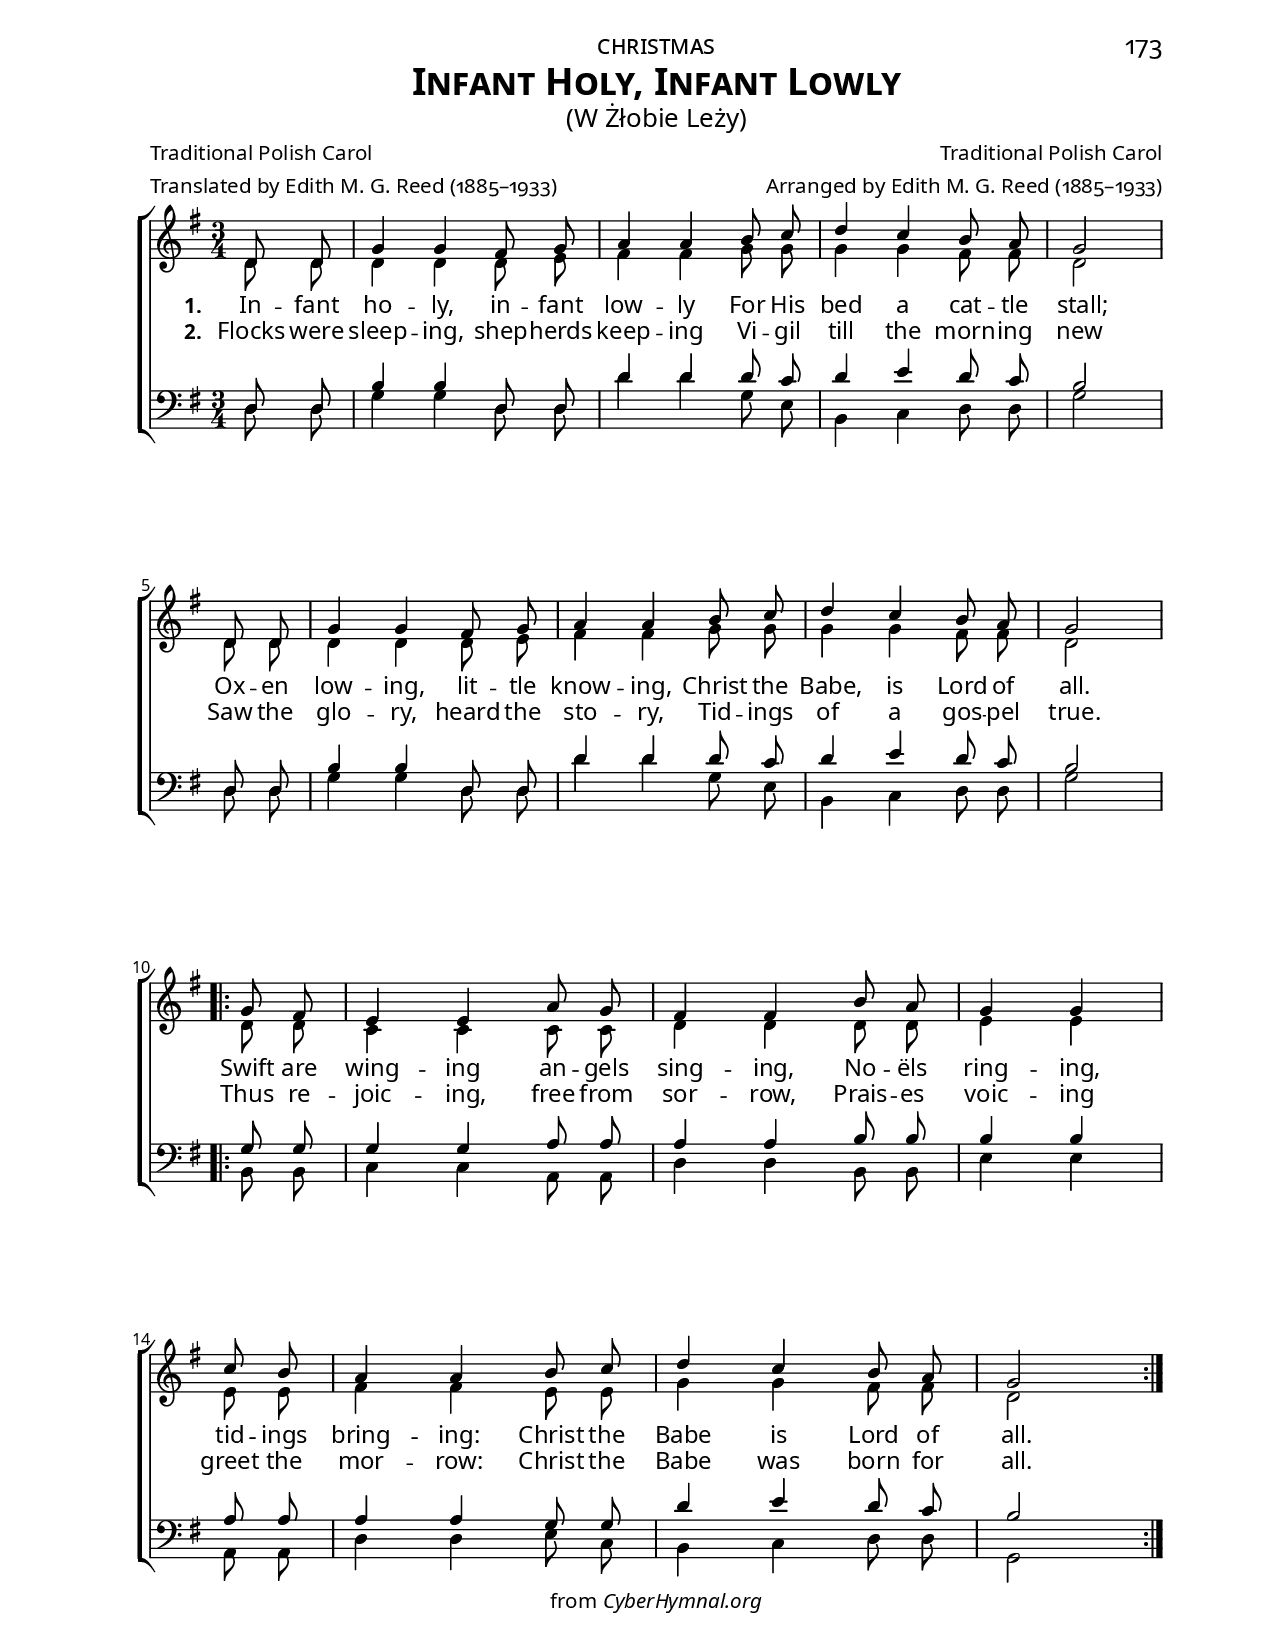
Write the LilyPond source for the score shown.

\version "2.14.2"
\include "util.ly"
\header {
  title = \markup{\override #'(font-name . "Garamond Premier Pro Semibold"){ \abs-fontsize #18 \smallCapsOldStyle"Infant Holy, Infant Lowly"}}
  subtitle = \markup{\override #'(font-name . "Garamond Premier Pro"){ \abs-fontsize #12.5 "(W Żłobie Leży)"}}
  poet = \markup\oldStyleNum"Traditional Polish Carol"
  meter = \markup\oldStyleNum"Translated by Edith M. G. Reed (1885–1933)"
  composer = \markup\oldStyleNum"Traditional Polish Carol"
  arranger = \markup\oldStyleNum"Arranged by Edith M. G. Reed (1885–1933)"
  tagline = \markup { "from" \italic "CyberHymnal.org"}
}
\paper {
  %print-all-headers = ##t
  paper-height = 11\in
  paper-width = 8.5\in
  indent = 0\in
  %system-system-spacing = #'((basic-distance . 10) (padding . 0))
  %system-system-spacing =
  %  #'((basic-distance . 0)
  %     (minimum-distance . 0)
  %     (padding . -0.35)
  %     (stretchability . 100))
  ragged-last-bottom = ##f
  ragged-bottom = ##f
  two-sided = ##t
  inner-margin = 1\in
  outer-margin = 0.75\in
  top-margin = 0.26\in
  bottom-margin = 0.25\in
  first-page-number = #173
  print-first-page-number = ##t
  headerLine = \markup{\override #'(font-name . "Garamond Premier Pro") \smallCapsOldStyle"christmas"}
  oddHeaderMarkup = \markup\fill-line{
     \override #'(font-name . "Garamond Premier Pro")\abs-fontsize #12.5
     \combine 
        \fill-line{"" \on-the-fly #print-page-number-check-first
        \oldStylePageNum""
        }
        \fill-line{\headerLine}
  }
  evenHeaderMarkup = \markup {
     \override #'(font-name . "Garamond Premier Pro")\abs-fontsize #12.5
     \combine
        \on-the-fly #print-page-number-check-first
        \oldStylePageNum""
        \fill-line{\headerLine}
  }
}
#(set-global-staff-size 18) \paper{ #(define fonts (make-pango-font-tree "Garamond Premier Pro" "Garamond Premier Pro" "Garamond Premier Pro" (/ 18 20))) }
global = {
  \key g \major
  \time 3/4
  \autoBeamOff
}

sopMusic = \relative c' {
\repeat unfold 2 {
  \partial 4 d8 d |
  g4 g fis8 g |
  a4 a b8 c |
  d4 c b8  a |
  \partial 2 g2 | \break
}

\repeat volta 2 {
  \partial 4 g8 fis |
  e4 e a8 g |
  fis4 fis b8 a |
  \partial 2 g4 g | \break

  \partial 4 c8 b |
  a4 a b8 c |
  d4 c b8 a |
  \partial 2 g2 
}
}
sopWords = \lyricmode {
  
}

altoMusic = \relative c' {
\repeat unfold 2 {
  d8 d |
  d4 d d8 e |
  fis4 fis g8 g |
  g4 g fis8 fis |
  d2 |
}

  d8 d |
  c4 c c8 c |
  d4 d d8 d |
  e4 e |

  e8 e |
  fis4 fis e8 e |
  g4 g fis8 fis |
  d2 
}
altoWords = \lyricmode {
  \dropLyricsV
  \set stanza = #"1. "
  In -- fant ho -- ly, in -- fant low -- ly
  For His bed a cat -- tle stall;
  Ox -- en low -- ing, lit -- tle know -- ing,
  Christ the Babe, is Lord of all.
  Swift are wing -- ing an -- gels sing -- ing,
  No -- ëls ring -- ing,
  tid -- ings bring -- ing:
  Christ the Babe is Lord of all.
}
altoWordsII = \lyricmode {
  \dropLyricsV
%\markup\italic
  \set stanza = #"2. "
Flocks were sleep -- ing, shep -- herds keep -- ing
Vi -- gil till the morn -- ing new
Saw the glo -- ry, heard the sto -- ry,
Tid -- ings of a gos -- pel true.
Thus re -- joic -- ing, free from sor -- row,
Prais -- es voic -- ing greet the mor -- row:
Christ the Babe was born for all.
}
altoWordsIII = \lyricmode {
  \set stanza = #"3. "
  \set ignoreMelismata = ##t
}
altoWordsIV = \lyricmode {
  \set stanza = #"4. "
  \set ignoreMelismata = ##t
}
altoWordsV = \lyricmode {
  \set stanza = #"5. "
  \set ignoreMelismata = ##t
}
altoWordsVI = \lyricmode {
  \set stanza = #"6. "
  \set ignoreMelismata = ##t
}
tenorMusic = \relative c {
  \repeat unfold 2{
    d8 d |
    b'4 b d,8 d |
    d'4 d d8 c |
    d4 e d8 c |
    b2 |
  }
  g8 g |
  g4 g a8 a |
  a4 a b8 b |
  b4 b a8 a |
  a4 a g8 g8 |
  d'4 e d8 c |
  b2 
}
tenorWords = \lyricmode {

}

bassMusic = \relative c {
\repeat unfold 2 {
  d8 d |
  g4 g d8 d |
  d'4 d g,8 e |
  b4 c d8 d |
  g2 |
}

  b,8 b |
  c4 c a8 a |
  d4 d b8 b |
  e4 e |

  a,8 a |
  d4 d e8 c |
  b4 c d8 d |
  g,2 
}
bassWords = \lyricmode {

}

pianoRH = \relative c' {
  
}
pianoLH = \relative c' {
  
}

\score {
  <<
   \new ChoirStaff <<
    \new Staff = women <<
      \new Voice = "sopranos" { \voiceOne << \global \sopMusic >> }
      \new Voice = "altos" { \voiceTwo << \global \altoMusic >> }
    >>
    \new Lyrics \with { alignAboveContext = #"women" \override VerticalAxisGroup #'nonstaff-relatedstaff-spacing = #'((basic-distance . 1))} \lyricsto "sopranos" \sopWords
    \new Lyrics = "altosVI"  \with { alignBelowContext = #"women" } \lyricsto "altos" \altoWordsVI
    \new Lyrics = "altosV"  \with { alignBelowContext = #"women" } \lyricsto "altos" \altoWordsV
    \new Lyrics = "altosIV"  \with { alignBelowContext = #"women" } \lyricsto "altos" \altoWordsIV
    \new Lyrics = "altosIII"  \with { alignBelowContext = #"women" } \lyricsto "altos" \altoWordsIII
    \new Lyrics = "altosII"  \with { alignBelowContext = #"women" } \lyricsto "altos" \altoWordsII
    \new Lyrics = "altos"  \with { alignBelowContext = #"women" \override VerticalAxisGroup #'nonstaff-relatedstaff-spacing = #'((basic-distance . 1))} \lyricsto "altos" \altoWords
   \new Staff = men <<
      \clef bass
      \new Voice = "tenors" { \voiceOne << \global \tenorMusic >> }
      \new Voice = "basses" { \voiceTwo << \global \bassMusic >> }
    >>
    \new Lyrics \with { alignAboveContext = #"men" \override VerticalAxisGroup #'nonstaff-relatedstaff-spacing = #'((basic-distance . 1)) } \lyricsto "tenors" \tenorWords
    \new Lyrics \with { alignBelowContext = #"men" \override VerticalAxisGroup #'nonstaff-relatedstaff-spacing = #'((basic-distance . 1)) } \lyricsto "basses" \bassWords
  >>
%    \new PianoStaff << \new Staff { \new Voice { \pianoRH } } \new Staff { \clef "bass" \pianoLH } >>
  >>
  \layout {
  \context {
    \Lyrics
    \override LyricText #'font-size = #1.3
  }
    \context {
      \Score
      %\override SpacingSpanner #'base-shortest-duration = #(ly:make-moment 1 8)
      %\override SpacingSpanner #'common-shortest-duration = #(ly:make-moment 1 4)
    }
    \context {
      % Remove all empty staves
      % \Staff \RemoveEmptyStaves \override VerticalAxisGroup #'remove-first = ##t
    }
    \context {
      \Lyrics
      \override LyricText #'X-offset = #center-on-word
    }
  }
}

